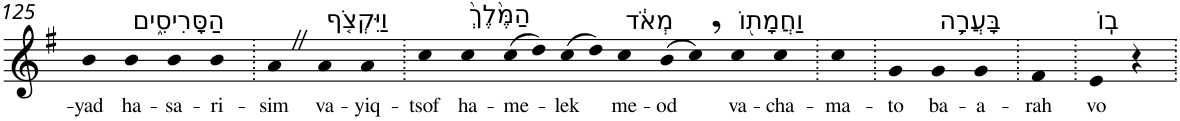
**kern	**text
*part1	*part1
*staff1	*staff1
*I"Piano	*
*I'Pno	*
!!LO:PB:g=z
*clefG2	*
*k[f#]	*
*G:	*
=125	=125
!	!LO:LY:b
4b	-yad
!LO:TX:a:t=הַסָּרִיסִ֑ים	!
!	!LO:LY:b
4b	ha-
!	!LO:LY:b
4b	-sa-
!	!LO:LY:b
4b	-ri-
=126.	=126.
!	!LO:LY:b
4aZ	-sim
!LO:TX:a:t=וַיִּקְצֹ֤ף	!
!	!LO:LY:b
4a	va-
!	!LO:LY:b
4a	-yiq-
=127.	=127.
!	!LO:LY:b
4cc	-tsof
!LO:TX:a:t=הַמֶּ֙לֶךְ֙	!
!	!LO:LY:b
4cc	ha-
!	!LO:LY:b
(>8cc	-me-
8dd)	.
!	!LO:LY:b
(>8cc	-lek
8dd)	.
!LO:TX:a:t=מְאֹ֔ד	!
!	!LO:LY:b
4cc	me-
!	!LO:LY:b
(>8b	-od
8cc,)	.
!LO:TX:a:t=וַחֲמָת֖וֹ	!
!	!LO:LY:b
4cc	va-
!	!LO:LY:b
4cc	-cha-
=128.	=128.
!	!LO:LY:b
4cc	-ma-
=129.	=129.
!	!LO:LY:b
4g	-to
!LO:TX:a:t=בָּעֲרָ֥ה	!
!	!LO:LY:b
4g	ba-
!	!LO:LY:b
4g	-a-
=130.	=130.
!	!LO:LY:b
4f#	-rah
=131.	=131.
!LO:TX:a:t=בֽוֹ	!
!	!LO:LY:b
4e	vo
4r	.
=.	=.
*-	*-
